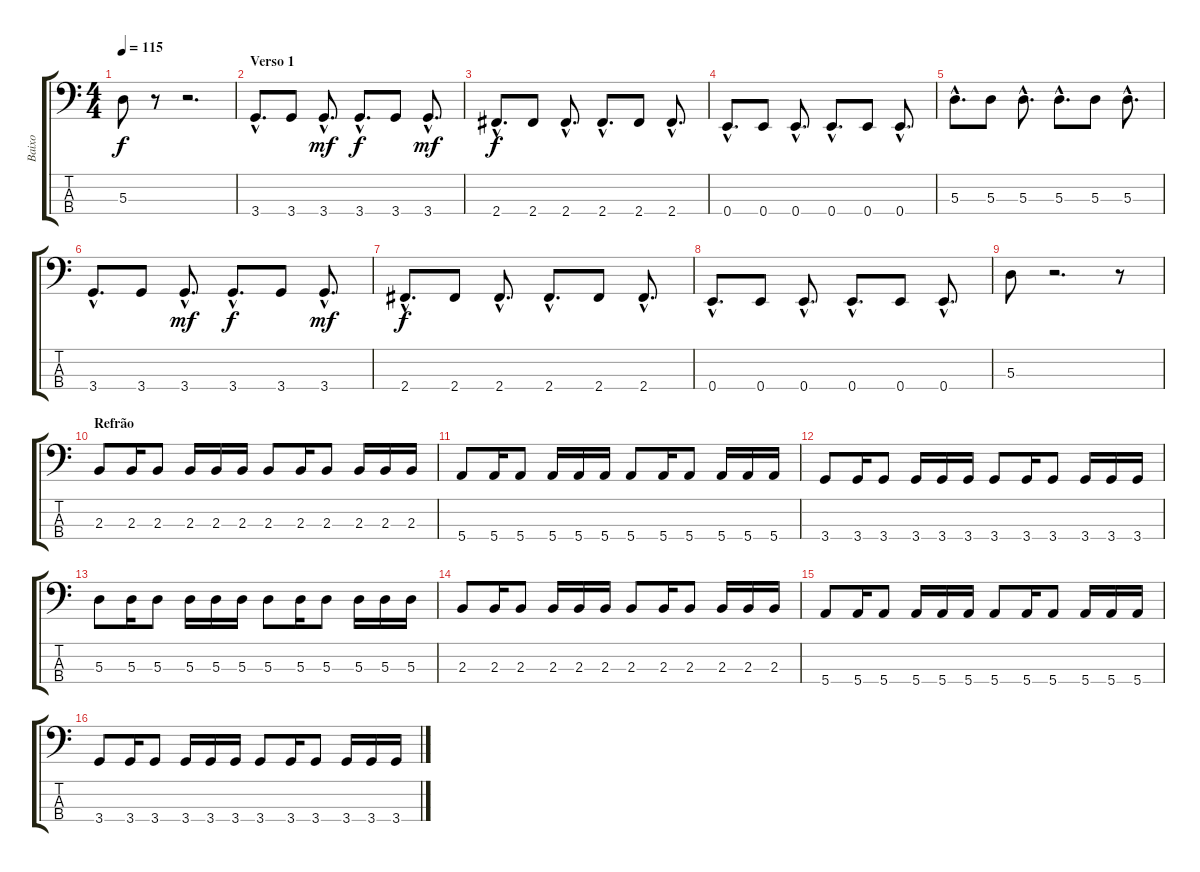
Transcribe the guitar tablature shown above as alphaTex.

\track ("Baixo" "Baixo") {instrument electricbassfinger}
\staff {score tabs}
\tuning (G2 D2 A1 E1) {hide}
\ts (4 4)
\tempo 115
\clef f4
\ks c
5.3.8{dy f} r.8 r.2{d} |
\section ("" "Verso 1")
3.4{hac}.8{d} 3.4.8 3.4{hac}.8{d dy mf} 3.4{hac}.8{d dy f} 3.4.8 3.4{hac}.8{d dy mf} |
2.4{hac}.8{d dy f} 2.4.8 2.4{hac}.8{d} 2.4{hac}.8{d} 2.4.8 2.4{hac}.8{d} |
0.4{hac}.8{d} 0.4.8 0.4{hac}.8{d} 0.4{hac}.8{d} 0.4.8 0.4{hac}.8{d} |
5.3{hac}.8{d} 5.3.8 5.3{hac}.8{d} 5.3{hac}.8{d} 5.3.8 5.3{hac}.8{d} |
3.4{hac}.8{d} 3.4.8 3.4{hac}.8{d dy mf} 3.4{hac}.8{d dy f} 3.4.8 3.4{hac}.8{d dy mf} |
2.4{hac}.8{d dy f} 2.4.8 2.4{hac}.8{d} 2.4{hac}.8{d} 2.4.8 2.4{hac}.8{d} |
0.4{hac}.8{d} 0.4.8 0.4{hac}.8{d} 0.4{hac}.8{d} 0.4.8 0.4{hac}.8{d} |
5.3.8 r.2{d} r.8 |
\section ("" "Refrão")
2.3.8 2.3.16 2.3.8 2.3.16 2.3.16 2.3.16 2.3.8 2.3.16 2.3.8 2.3.16 2.3.16 2.3.16 |
5.4.8 5.4.16 5.4.8 5.4.16 5.4.16 5.4.16 5.4.8 5.4.16 5.4.8 5.4.16 5.4.16 5.4.16 |
3.4.8 3.4.16 3.4.8 3.4.16 3.4.16 3.4.16 3.4.8 3.4.16 3.4.8 3.4.16 3.4.16 3.4.16 |
5.3.8 5.3.16 5.3.8 5.3.16 5.3.16 5.3.16 5.3.8 5.3.16 5.3.8 5.3.16 5.3.16 5.3.16 |
2.3.8 2.3.16 2.3.8 2.3.16 2.3.16 2.3.16 2.3.8 2.3.16 2.3.8 2.3.16 2.3.16 2.3.16 |
5.4.8 5.4.16 5.4.8 5.4.16 5.4.16 5.4.16 5.4.8 5.4.16 5.4.8 5.4.16 5.4.16 5.4.16 |
3.4.8 3.4.16 3.4.8 3.4.16 3.4.16 3.4.16 3.4.8 3.4.16 3.4.8 3.4.16 3.4.16 3.4.16
